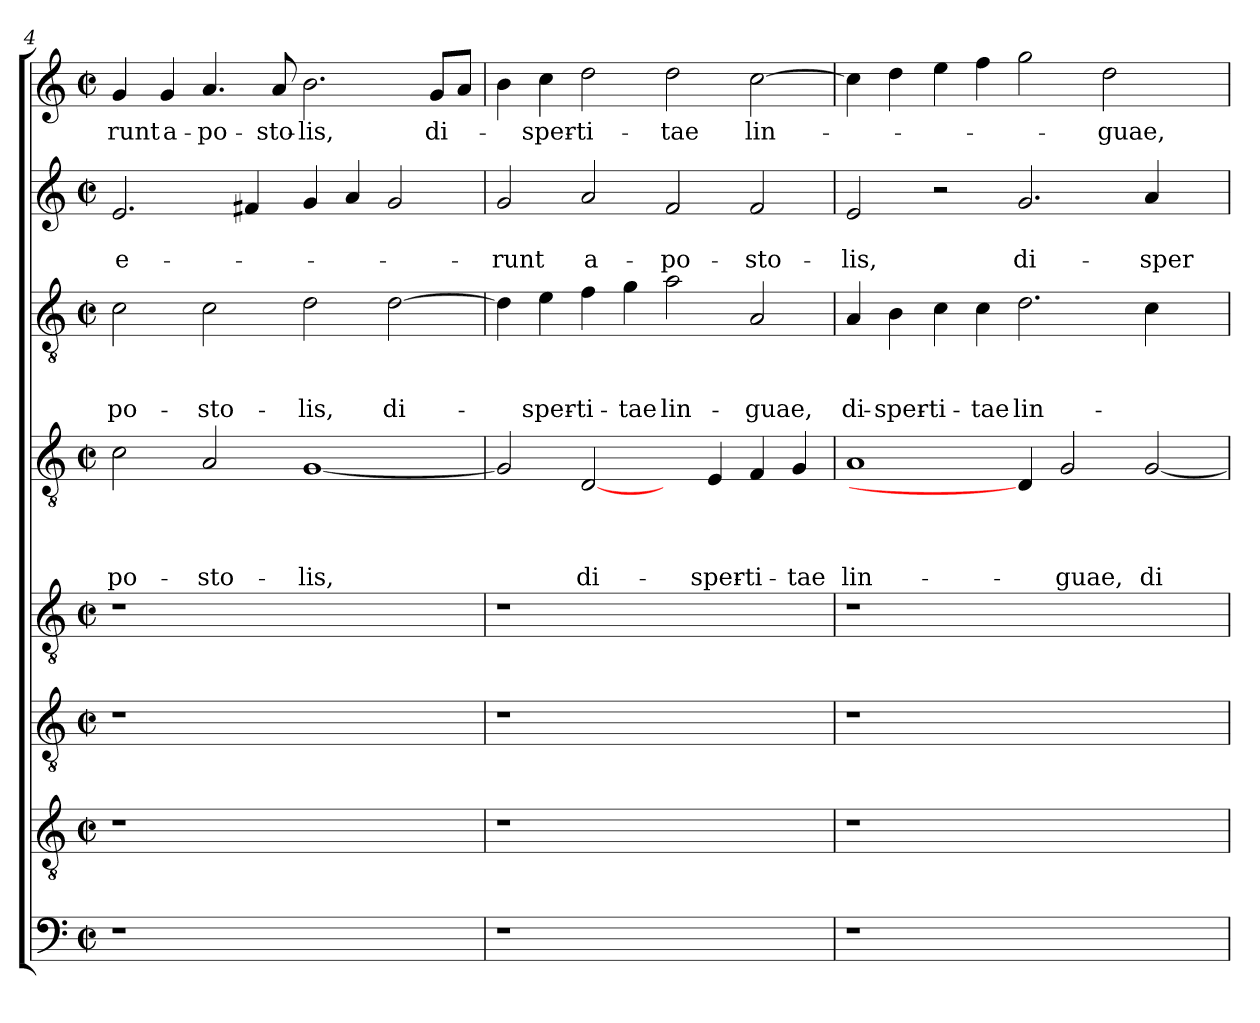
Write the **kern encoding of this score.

**kern	**kern	**kern	**kern	**kern	**text	**text	**text	**text	**kern	**text	**text	**text	**kern	**text	**text	**kern	**text
*part8	*part7	*part6	*part5	*part4	*part4	*part4	*part4	*part4	*part3	*part3	*part3	*part3	*part2	*part2	*part2	*part1	*part1
*staff8	*staff7	*staff6	*staff5	*staff4	*staff4	*staff4	*staff4	*staff4	*staff3	*staff3	*staff3	*staff3	*staff2	*staff2	*staff2	*staff1	*staff1
*clefF4	*clefGv2	*clefGv2	*clefGv2	*clefGv2	*	*	*	*	*clefGv2	*	*	*	*clefG2	*	*	*clefG2	*
*k[]	*k[]	*k[]	*k[]	*k[]	*	*	*	*	*k[]	*	*	*	*k[]	*	*	*k[]	*
*C:	*C:	*C:	*C:	*C:	*	*	*	*	*C:	*	*	*	*C:	*	*	*C:	*
*M2/2	*M2/2	*M2/2	*M2/2	*M2/2	*	*	*	*	*M2/2	*	*	*	*M2/2	*	*	*M2/2	*
*met(c|)	*met(c|)	*met(c|)	*met(c|)	*met(c|)	*	*	*	*	*met(c|)	*	*	*	*met(c|)	*	*	*met(c|)	*
=4	=4	=4	=4	=4	=4	=4	=4	=4	=4	=4	=4	=4	=4	=4	=4	=4	=4
!	!	!	!	!	!	!	!	!LO:LY:b	!	!	!	!LO:LY:b	!	!	!LO:LY:b	!	!LO:LY:b
1r	1r	1r	1r	2c\	.	.	.	-po-	2c\	.	.	-po-	2.e/	.	-e-	4g/	-runt
!	!	!	!	!	!	!	!	!	!	!	!	!	!	!	!	!	!LO:LY:b
.	.	.	.	.	.	.	.	.	.	.	.	.	.	.	.	4g/	a-
!	!	!	!	!	!	!	!	!LO:LY:b	!	!	!	!LO:LY:b	!	!	!	!	!LO:LY:b
.	.	.	.	2A/	.	.	.	-sto-	2c\	.	.	-sto-	.	.	.	4.a/	-po-
.	.	.	.	.	.	.	.	.	.	.	.	.	4f#X/	.	.	.	.
!	!	!	!	!	!	!	!	!	!	!	!	!	!	!	!	!	!LO:LY:b
.	.	.	.	.	.	.	.	.	.	.	.	.	.	.	.	8a/	-sto-
!	!	!	!	!	!	!	!	!LO:LY:b	!	!	!	!LO:LY:b	!	!	!	!	!LO:LY:b
1ryy	1ryy	1ryy	1ryy	[1G	.	.	.	-lis,	2d\	.	.	-lis,	4g/	.	.	2.b\	-lis,
.	.	.	.	.	.	.	.	.	.	.	.	.	4a/	.	.	.	.
!	!	!	!	!	!	!	!	!	!	!	!	!LO:LY:b	!	!	!	!	!
.	.	.	.	.	.	.	.	.	[2d\	.	.	di-	2g/	.	.	.	.
!	!	!	!	!	!	!	!	!	!	!	!	!	!	!	!	!	!LO:LY:b
.	.	.	.	.	.	.	.	.	.	.	.	.	.	.	.	8g/L	di-
.	.	.	.	.	.	.	.	.	.	.	.	.	.	.	.	8a/J	.
=5	=5	=5	=5	=5	=5	=5	=5	=5	=5	=5	=5	=5	=5	=5	=5	=5	=5
!	!	!	!	!	!	!	!	!	!	!	!	!	!	!	!LO:LY:b	!	!
1r	1r	1r	1r	2G/]	.	.	.	.	4d\]	.	.	.	2g/	.	-runt	4b\	.
!	!	!	!	!	!	!	!	!	!	!	!	!LO:LY:b	!	!	!	!	!LO:LY:b
.	.	.	.	.	.	.	.	.	4e\	.	.	-sper-	.	.	.	4cc\	-sper-
!	!	!	!	!	!	!	!	!LO:LY:b	!	!	!	!LO:LY:b	!	!	!LO:LY:b	!	!LO:LY:b
.	.	.	.	[2D/	.	.	.	di-	4f\	.	.	-ti-	2a/	.	a-	2dd\	-ti-
!	!	!	!	!	!	!	!	!	!	!	!	!LO:LY:b	!	!	!	!	!
.	.	.	.	.	.	.	.	.	4g\	.	.	-tae	.	.	.	.	.
!	!	!	!	!	!	!	!	!	!	!	!	!LO:LY:b	!	!	!LO:LY:b	!	!LO:LY:b
1ryy	1ryy	1ryy	1ryy	4ryy	.	.	.	.	2a\	.	.	lin-	2f/	.	-po-	2dd\	-tae
!	!	!	!	!	!	!	!	!LO:LY:b	!	!	!	!	!	!	!	!	!
.	.	.	.	4E/	.	.	.	-sper-	.	.	.	.	.	.	.	.	.
!	!	!	!	!	!	!	!	!LO:LY:b	!	!	!	!LO:LY:b	!	!	!LO:LY:b	!	!LO:LY:b
.	.	.	.	4F/	.	.	.	-ti-	2A/	.	.	-guae,	2f/	.	-sto-	[2cc\	lin-
!	!	!	!	!	!	!	!	!LO:LY:b	!	!	!	!	!	!	!	!	!
.	.	.	.	4G/	.	.	.	-tae	.	.	.	.	.	.	.	.	.
!!LO:LB:g=z
=6	=6	=6	=6	=6	=6	=6	=6	=6	=6	=6	=6	=6	=6	=6	=6	=6	=6
!	!	!	!	!	!	!	!	!LO:LY:b	!	!	!	!LO:LY:b	!	!	!LO:LY:b	!	!
1r	1r	1r	1r	1A	.	.	.	lin-	4A/	.	.	di-	2e/	.	-lis,	4cc\]	.
!	!	!	!	!	!	!	!	!	!	!	!	!LO:LY:b	!	!	!	!	!
.	.	.	.	.	.	.	.	.	4B\	.	.	-sper-	.	.	.	4dd\	.
!	!	!	!	!	!	!	!	!	!	!	!	!LO:LY:b	!	!	!	!	!
.	.	.	.	.	.	.	.	.	4c\	.	.	-ti-	2r	.	.	4ee\	.
!	!	!	!	!	!	!	!	!	!	!	!	!LO:LY:b	!	!	!	!	!
.	.	.	.	.	.	.	.	.	4c\	.	.	-tae	.	.	.	4ff\	.
!	!	!	!	!	!	!	!	!	!	!	!	!LO:LY:b	!	!	!LO:LY:b	!	!
1ryy	1ryy	1ryy	1ryy	4D/]	.	.	.	.	2.d\	.	.	lin-	2.g/	.	di-	2gg\	.
!	!	!	!	!	!	!	!	!LO:LY:b	!	!	!	!	!	!	!	!	!
.	.	.	.	2G/	.	.	.	-guae,	.	.	.	.	.	.	.	.	.
!	!	!	!	!	!	!	!	!	!	!	!	!	!	!	!	!	!LO:LY:b
.	.	.	.	.	.	.	.	.	.	.	.	.	.	.	.	2dd\	-guae,
!	!	!	!	!	!	!	!	!LO:LY:b	!	!	!	!	!	!	!LO:LY:b	!	!
.	.	.	.	[2G/	.	.	.	di-	4c\	.	.	.	4a/	.	-sper-	.	.
4ryy	4ryy	4ryy	4ryy	.	.	.	.	.	4ryy	.	.	.	4ryy	.	.	4ryy	.
=	=	=	=	=	=	=	=	=	=	=	=	=	=	=	=	=	=
*-	*-	*-	*-	*-	*-	*-	*-	*-	*-	*-	*-	*-	*-	*-	*-	*-	*-
